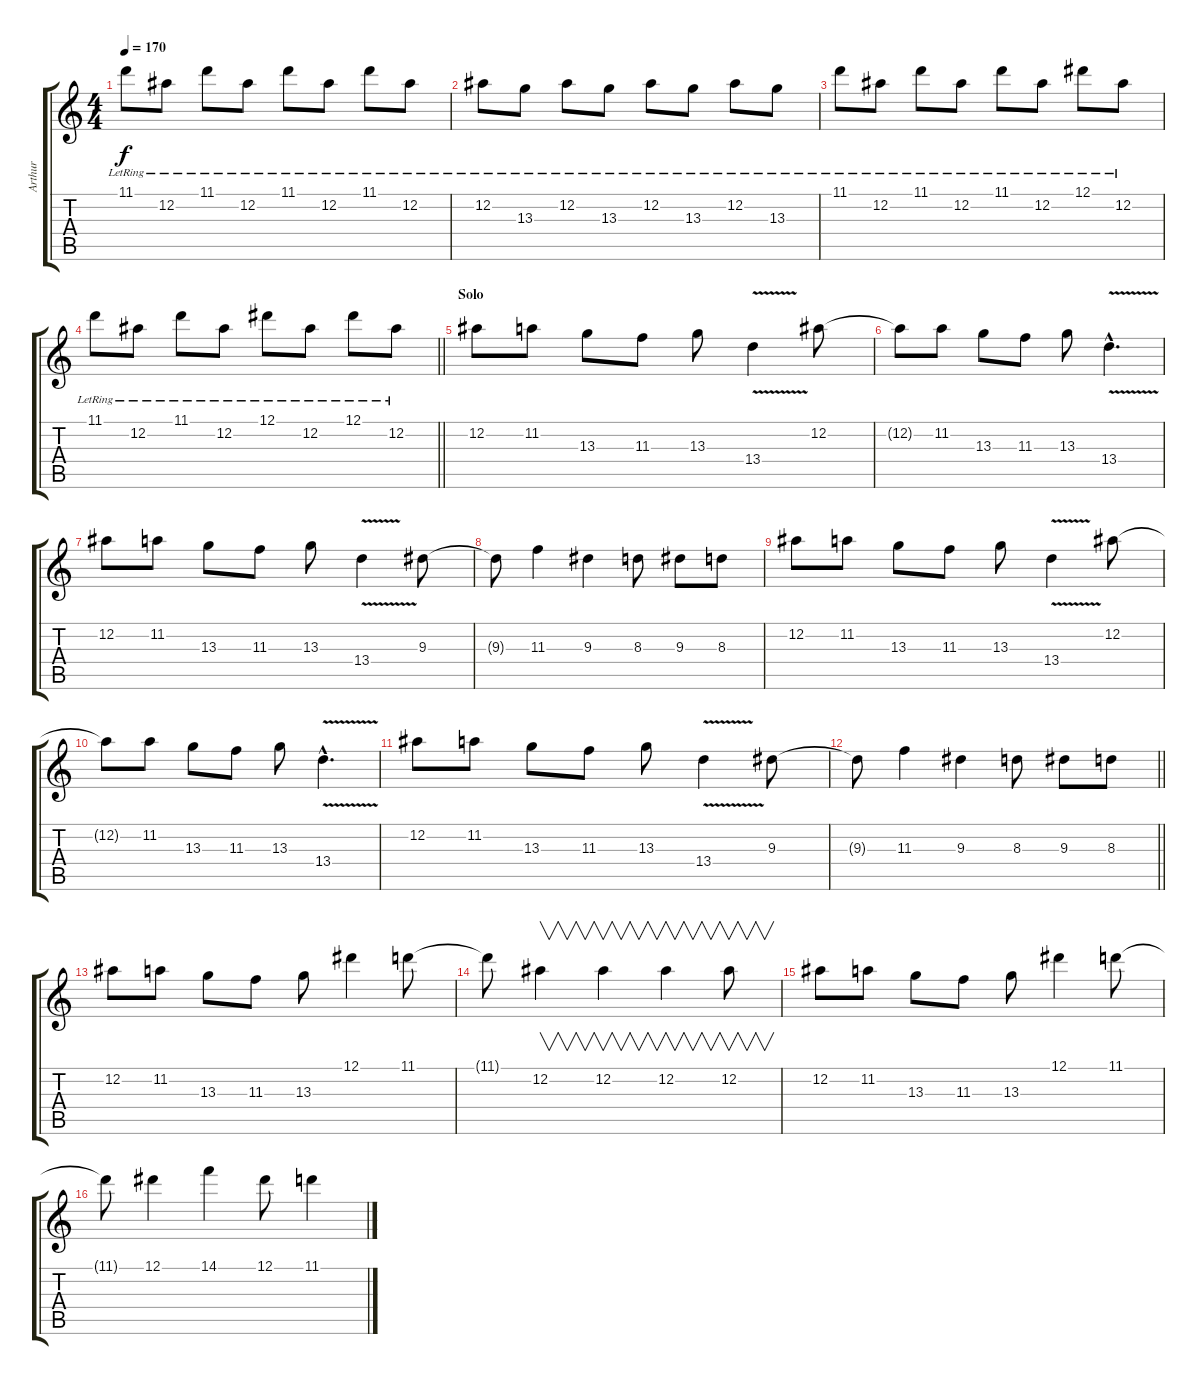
\track ("Arthur" "Arthur") {instrument acousticguitarsteel}
\staff {score tabs}
\tuning (Eb4 Bb3 Gb3 Db3 Ab2 Eb2) {hide}
\ts (4 4)
\tempo 170
\clef g2
\ks c
11.1{lr}.8{dy f} 12.2{lr}.8 11.1{lr}.8 12.2{lr}.8 11.1{lr}.8 12.2{lr}.8 11.1{lr}.8 12.2{lr}.8 |
12.2{lr}.8 13.3{lr}.8 12.2{lr}.8 13.3{lr}.8 12.2{lr}.8 13.3{lr}.8 12.2{lr}.8 13.3{lr}.8 |
11.1{lr}.8 12.2{lr}.8 11.1{lr}.8 12.2{lr}.8 11.1{lr}.8 12.2{lr}.8 12.1{lr}.8 12.2{lr}.8 |
\barLineRight lightlight
11.1{lr}.8 12.2{lr}.8 11.1{lr}.8 12.2{lr}.8 12.1{lr}.8 12.2{lr}.8 12.1{lr}.8 12.2{lr}.8 |
\section ("" "Solo")
12.2.8 11.2.8 13.3.8 11.3.8 13.3.8 13.4{v}.4 12.2.8 |
12.2{t}.8 11.2.8 13.3.8 11.3.8 13.3.8 13.4{v hac}.4{d} |
12.2.8 11.2.8 13.3.8 11.3.8 13.3.8 13.4{v}.4 9.3.8 |
9.3{t}.8 11.3.4 9.3.4 8.3.8 9.3.8 8.3.8 |
12.2.8 11.2.8 13.3.8 11.3.8 13.3.8 13.4{v}.4 12.2.8 |
12.2{t}.8 11.2.8 13.3.8 11.3.8 13.3.8 13.4{v hac}.4{d} |
12.2.8 11.2.8 13.3.8 11.3.8 13.3.8 13.4{v}.4 9.3.8 |
\barLineRight lightlight
9.3{t}.8 11.3.4 9.3.4 8.3.8 9.3.8 8.3.8 |
12.2.8 11.2.8 13.3.8 11.3.8 13.3.8 12.1.4 11.1.8 |
11.1{t}.8 12.2.4{v} 12.2.4{v} 12.2.4{v} 12.2.8{v} |
12.2.8 11.2.8 13.3.8 11.3.8 13.3.8 12.1.4 11.1.8 |
11.1{t}.8 12.1.4 14.1.4 12.1.8 11.1.4
